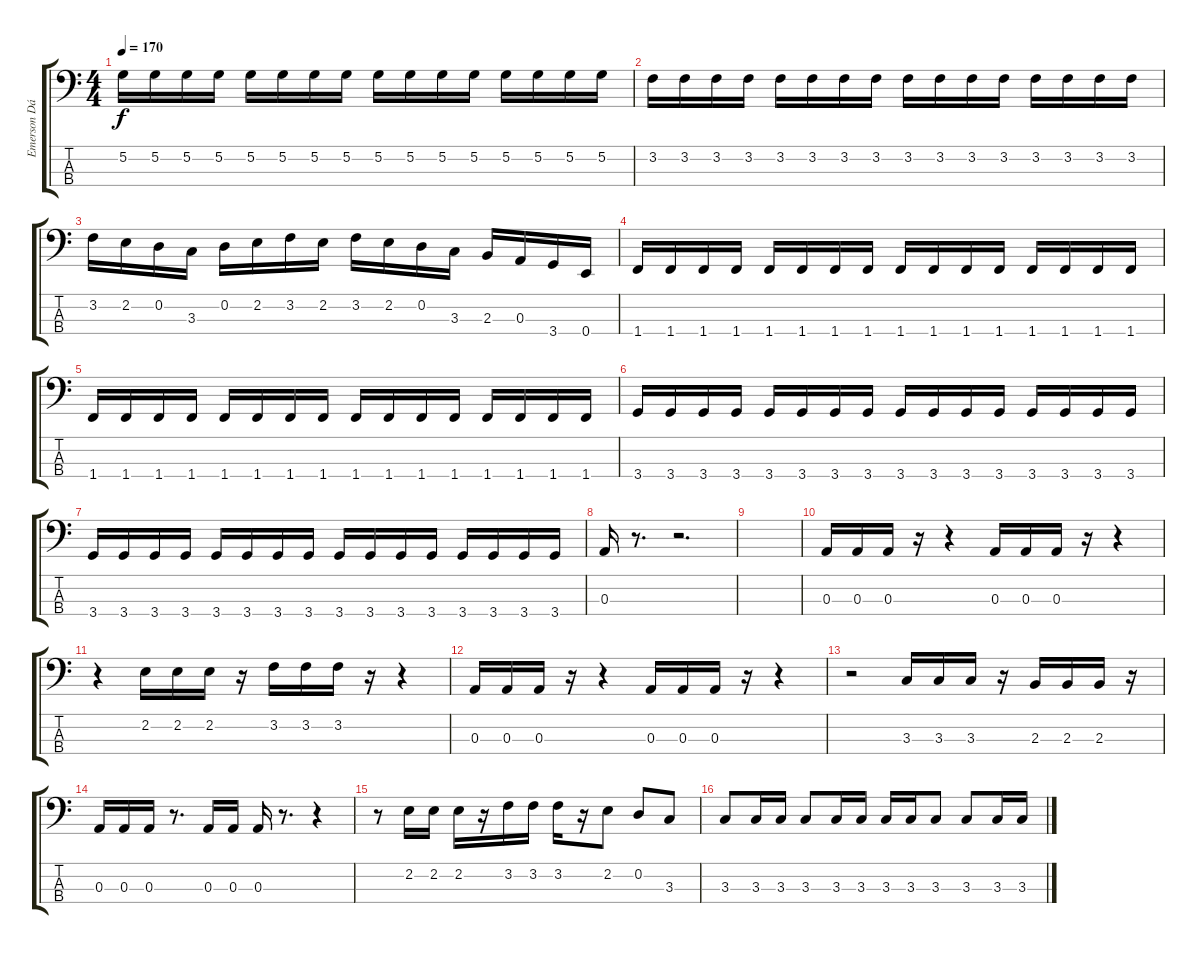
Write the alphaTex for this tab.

\track ("Emerson Dácio" "Emerson Dá") {instrument electricbassfinger}
\staff {score tabs}
\tuning (G2 D2 A1 E1) {hide}
\ts (4 4)
\tempo 170
\clef f4
\ks c
5.2.16{dy f} 5.2.16 5.2.16 5.2.16 5.2.16 5.2.16 5.2.16 5.2.16 5.2.16 5.2.16 5.2.16 5.2.16 5.2.16 5.2.16 5.2.16 5.2.16 |
3.2.16 3.2.16 3.2.16 3.2.16 3.2.16 3.2.16 3.2.16 3.2.16 3.2.16 3.2.16 3.2.16 3.2.16 3.2.16 3.2.16 3.2.16 3.2.16 |
3.2.16 2.2.16 0.2.16 3.3.16 0.2.16 2.2.16 3.2.16 2.2.16 3.2.16 2.2.16 0.2.16 3.3.16 2.3.16 0.3.16 3.4.16 0.4.16 |
1.4.16 1.4.16 1.4.16 1.4.16 1.4.16 1.4.16 1.4.16 1.4.16 1.4.16 1.4.16 1.4.16 1.4.16 1.4.16 1.4.16 1.4.16 1.4.16 |
1.4.16 1.4.16 1.4.16 1.4.16 1.4.16 1.4.16 1.4.16 1.4.16 1.4.16 1.4.16 1.4.16 1.4.16 1.4.16 1.4.16 1.4.16 1.4.16 |
3.4.16 3.4.16 3.4.16 3.4.16 3.4.16 3.4.16 3.4.16 3.4.16 3.4.16 3.4.16 3.4.16 3.4.16 3.4.16 3.4.16 3.4.16 3.4.16 |
3.4.16 3.4.16 3.4.16 3.4.16 3.4.16 3.4.16 3.4.16 3.4.16 3.4.16 3.4.16 3.4.16 3.4.16 3.4.16 3.4.16 3.4.16 3.4.16 |
0.3.16 r.8{d} r.2{d} |
|
0.3.16 0.3.16 0.3.16 r.16 r.4 0.3.16 0.3.16 0.3.16 r.16 r.4 |
r.4 2.2.16 2.2.16 2.2.16 r.16 3.2.16 3.2.16 3.2.16 r.16 r.4 |
0.3.16 0.3.16 0.3.16 r.16 r.4 0.3.16 0.3.16 0.3.16 r.16 r.4 |
r.2 3.3.16 3.3.16 3.3.16 r.16 2.3.16 2.3.16 2.3.16 r.16 |
0.3.16 0.3.16 0.3.16 r.8{d} 0.3.16 0.3.16 0.3.16 r.8{d} r.4 |
r.8 2.2.16 2.2.16 2.2.16 r.16 3.2.16 3.2.16 3.2.16 r.16 2.2.8 0.2.8 3.3.8 |
3.3.8 3.3.16 3.3.16 3.3.8 3.3.16 3.3.16 3.3.16 3.3.16 3.3.8 3.3.8 3.3.16 3.3.16
